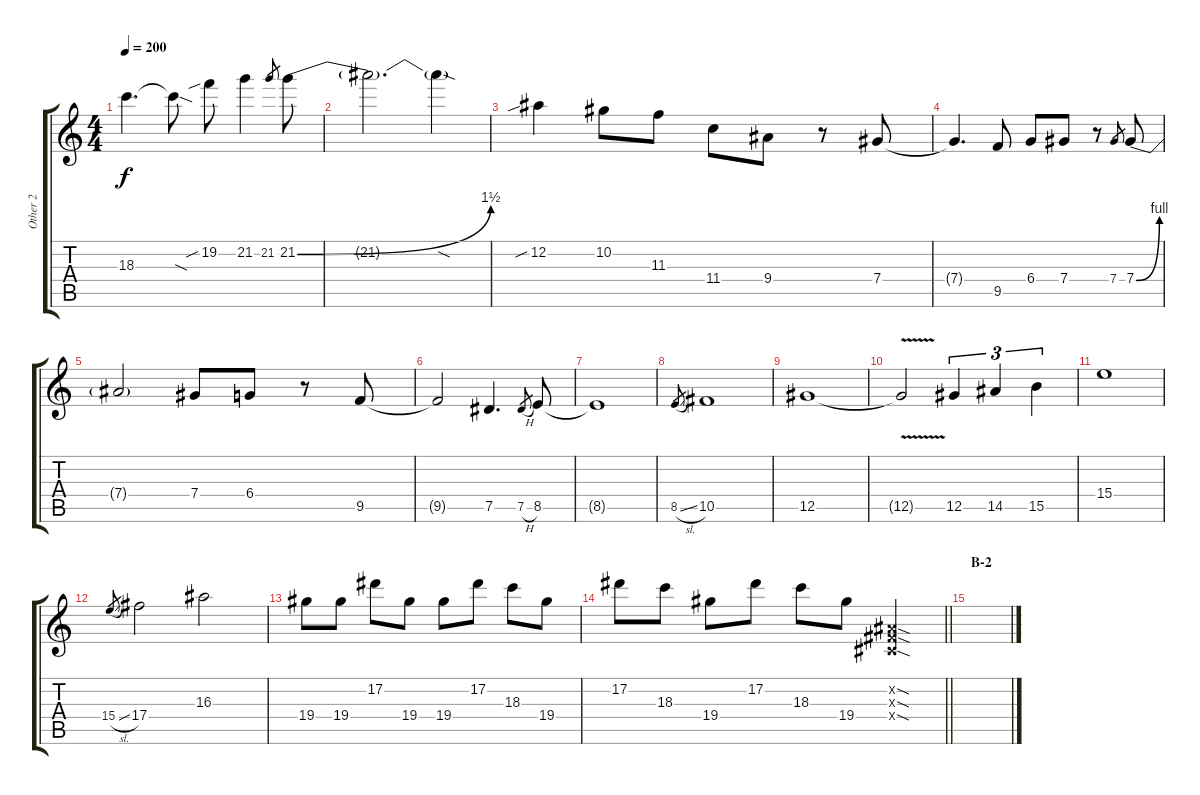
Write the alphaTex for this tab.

\track ("Other 2" "Other 2") {instrument overdrivenguitar}
\staff {score tabs}
\tuning (Eb4 Bb3 Gb3 Db3 Ab2 Eb2) {hide}
\ts (4 4)
\tempo 200
\clef g2
\ks c
18.3{t}.4{d dy f} 18.3{sod t}.8 19.2{sib}.8 21.2.4 21.2.8{gr} 21.2{be (bend 0 0 60 6)}.8 |
21.2{t}.2{d} 21.2{sod t}.4 |
12.2{sib}.4 10.2.8 11.3.8 11.4.8 9.4.8 r.8 7.4.8 |
7.4{t}.4{d} 9.5.8 6.4.8 7.4.8 r.8 7.4.8{gr} 7.4{be (bend 0 0 60 4)}.8 |
7.4{t}.2 7.4.8 6.4.8 r.8 9.5.8 |
9.5{t}.2 7.5.4{d} 7.5{h}.8{gr} 8.5.8 |
8.5{t}.1 |
8.5{sl}.8{gr} 10.5.1 |
12.5.1 |
12.5{v t}.2 12.5.4{tu (3 2)} 14.5.4{tu (3 2)} 15.5.4{tu (3 2)} |
15.4.1 |
15.4{sl}.8{gr} 17.4.2 16.3.2 |
19.4.8 19.4.8 17.2.8 19.4.8 19.4.8 17.2.8 18.3.8 19.4.8 |
\barLineRight lightlight
17.2.8 18.3.8 19.4.8 17.2.8 18.3.8 19.4.8 (0.2{sod x} 0.3{sod x} 0.4{sod x}).4 |
\section ("" "B-2")
